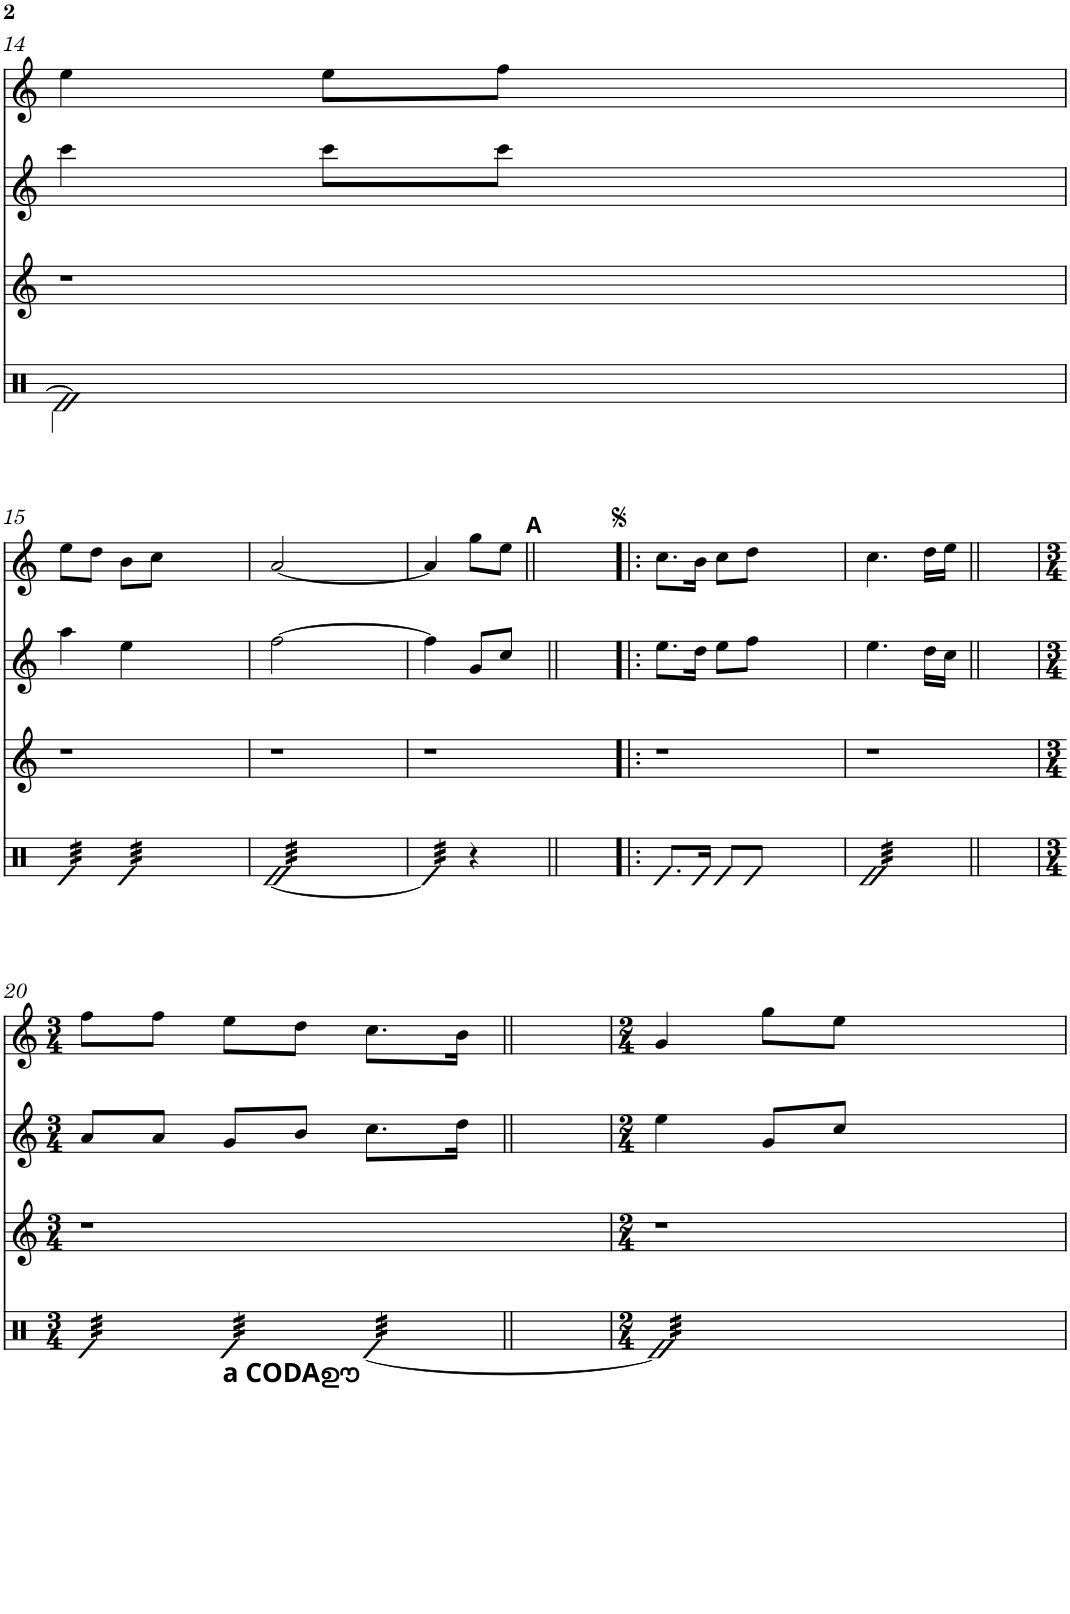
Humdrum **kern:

**kern	**kern	**kern	**kern
*part4	*part3	*part2	*part1
*staff4	*staff3	*staff2	*staff1
*I"Timbal	*I"Gralla 3	*I"Gralla 2	*I"Gralla 1
!!LO:PB:g=z
*clefX	*clefG2	*clefG2	*clefG2
*	*Trd8c14	*Trd1c2	*
*k[]	*k[]	*k[]	*k[]
*M2/4	*M2/4	*M2/4	*M2/4
=14	=14	=14	=14
2e\]	2r	4ccc\	4ee\
.	.	8ccc\L	8ee\L
.	.	8ccc\J	8ff\J
2ryy	2ryy	2ryy	2ryy
!!LO:LB:g=z
=15	=15	=15	=15
*tremolo	*	*	*
32e/LLL	2r	4aa\	8ee\L
32e/	.	.	.
32e/	.	.	.
32e/	.	.	.
32e/	.	.	8dd\J
32e/	.	.	.
32e/	.	.	.
32e/JJJ	.	.	.
32e/LLL	.	4ee\	8b\L
32e/	.	.	.
32e/	.	.	.
32e/	.	.	.
32e/	.	.	8cc\J
32e/	.	.	.
32e/	.	.	.
32e/JJJ	.	.	.
2ryy	2ryy	2ryy	2ryy
=16	=16	=16	=16
[32e/LLL	2r	[2ff\	[2a/
32e/	.	.	.
32e/	.	.	.
32e/	.	.	.
32e/	.	.	.
32e/	.	.	.
32e/	.	.	.
32e/	.	.	.
32e/	.	.	.
32e/	.	.	.
32e/	.	.	.
32e/	.	.	.
32e/	.	.	.
32e/	.	.	.
32e/	.	.	.
32e/JJJ	.	.	.
2ryy	2ryy	2ryy	2ryy
=17	=17	=17	=17
*	*	*	*^
32e/]LLL	2r	4ff\]	4a/]	4ryy
32e/	.	.	.	.
32e/	.	.	.	.
32e/	.	.	.	.
32e/	.	.	.	.
32e/	.	.	.	.
32e/	.	.	.	.
32e/JJJ	.	.	.	.
*Xtremolo	*	*	*	*
4r	.	8g/L	8gg\L	8ryy
.	.	8cc/J	8ee\J	32ryy
!	!	!	!	!LO:TX:a:B:t=A
.	.	.	.	2ryy
2ryy	2ryy	2ryy	2ryy	.
.	.	.	.	16.ryy
*	*	*	*v	*v
=18!|:	=18!|:	=18!|:	=18!|:
8.e/L	2r	8.ee\L	8.cc\L
16e/Jk	.	16dd\Jk	16b\Jk
8e/L	.	8ee\L	8cc\L
8e/J	.	8ff\J	8dd\J
2ryy	2ryy	2ryy	2ryy
=19	=19	=19	=19
*tremolo	*	*	*
32e/LLL	2r	4.ee\	4.cc\
32e/	.	.	.
32e/	.	.	.
32e/	.	.	.
32e/	.	.	.
32e/	.	.	.
32e/	.	.	.
32e/	.	.	.
32e/	.	.	.
32e/	.	.	.
32e/	.	.	.
32e/	.	.	.
32e/	.	16dd\LL	16dd\LL
32e/	.	.	.
32e/	.	16cc\JJ	16ee\JJ
32e/JJJ	.	.	.
2ryy	2ryy	2ryy	2ryy
!!LO:LB:g=z
=20	=20	=20	=20
*M3/4	*M3/4	*M3/4	*M3/4
32e/LLL	2.r	8a/L	8ff\L
32e/	.	.	.
32e/	.	.	.
32e/	.	.	.
32e/	.	8a/J	8ff\J
32e/	.	.	.
32e/	.	.	.
32e/JJJ	.	.	.
!LO:TX:b:B:t=a CODAഊ	!	!	!
32e/LLL	.	8g/L	8ee\L
32e/	.	.	.
32e/	.	.	.
32e/	.	.	.
32e/	.	8b/J	8dd\J
32e/	.	.	.
32e/	.	.	.
32e/JJJ	.	.	.
[32e/LLL	.	8.cc\L	8.cc\L
32e/	.	.	.
32e/	.	.	.
32e/	.	.	.
32e/	.	.	.
32e/	.	.	.
32e/	.	16dd\Jk	16b\Jk
32e/JJJ	.	.	.
4ryy	4ryy	4ryy	4ryy
=21	=21	=21	=21
*M2/4	*M2/4	*M2/4	*M2/4
32e/]LLL	2r	4ee\	4g/
32e/	.	.	.
32e/	.	.	.
32e/	.	.	.
32e/	.	.	.
32e/	.	.	.
32e/	.	.	.
32e/	.	.	.
32e/	.	8g/L	8gg\L
32e/	.	.	.
32e/	.	.	.
32e/	.	.	.
32e/	.	8cc/J	8ee\J
32e/	.	.	.
32e/	.	.	.
32e/JJJ	.	.	.
*Xtremolo	*	*	*
2ryy	2ryy	2ryy	2ryy
=	=	=	=
*-	*-	*-	*-
